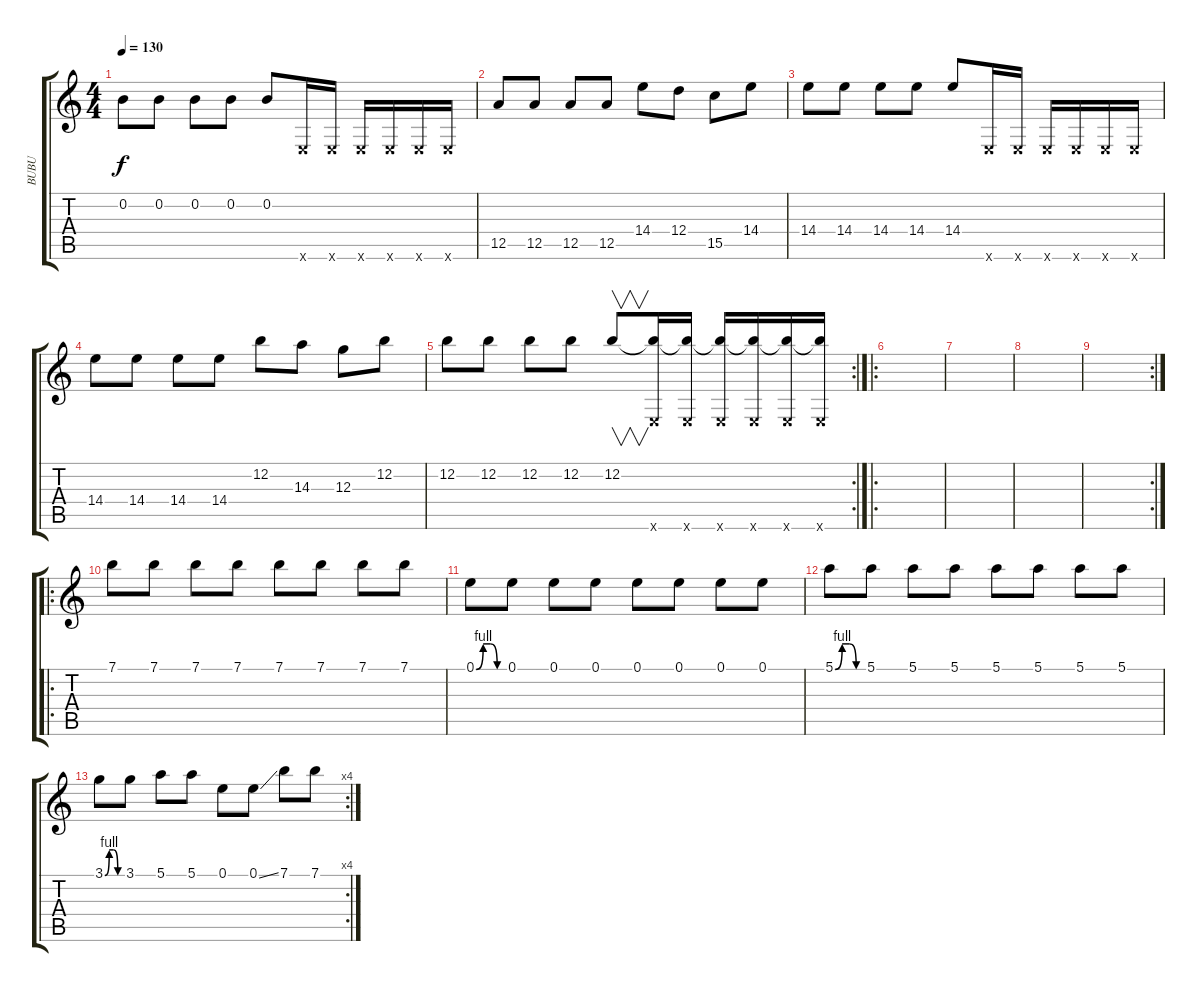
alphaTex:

\track ("BUBU" "BUBU") {instrument overdrivenguitar}
\staff {score tabs}
\tuning (E4 B3 G3 D3 A2 E2) {hide}
\ts (4 4)
\tempo 130
\clef g2
\ks c
0.2.8{dy f} 0.2.8 0.2.8 0.2.8 0.2.8 0.6{x}.16 0.6{x}.16 0.6{x}.16 0.6{x}.16 0.6{x}.16 0.6{x}.16 |
12.5.8 12.5.8 12.5.8 12.5.8 14.4.8 12.4.8 15.5.8 14.4.8 |
14.4.8 14.4.8 14.4.8 14.4.8 14.4.8 0.6{x}.16 0.6{x}.16 0.6{x}.16 0.6{x}.16 0.6{x}.16 0.6{x}.16 |
14.4.8 14.4.8 14.4.8 14.4.8 12.2.8 14.3.8 12.3.8 12.2.8 |
\rc 2
12.2.8 12.2.8 12.2.8 12.2.8 12.2.8{v} (12.2{t} 0.6{x}).16 (12.2{t} 0.6{x}).16 (12.2{t} 0.6{x}).16 (12.2{t} 0.6{x}).16 (12.2{t} 0.6{x}).16 (12.2{t} 0.6{x}).16 |
\ro
|
|
|
\rc 2
|
\ro
7.1.8{volume 16 balance 8 instrument overdrivenguitar} 7.1.8 7.1.8 7.1.8 7.1.8 7.1.8 7.1.8 7.1.8 |
0.1{be (custom 0 0 15 4 30 4 45 0 60 0)}.8 0.1.8 0.1.8 0.1.8 0.1.8 0.1.8 0.1.8 0.1.8 |
5.1{be (custom 0 0 15 4 30 4 45 0 60 0)}.8 5.1.8 5.1.8 5.1.8 5.1.8 5.1.8 5.1.8 5.1.8 |
\rc 4
3.1{be (custom 0 0 15 4 30 4 45 0 60 0)}.8 3.1.8 5.1.8 5.1.8 0.1.8 0.1{ss}.8 7.1.8 7.1.8
